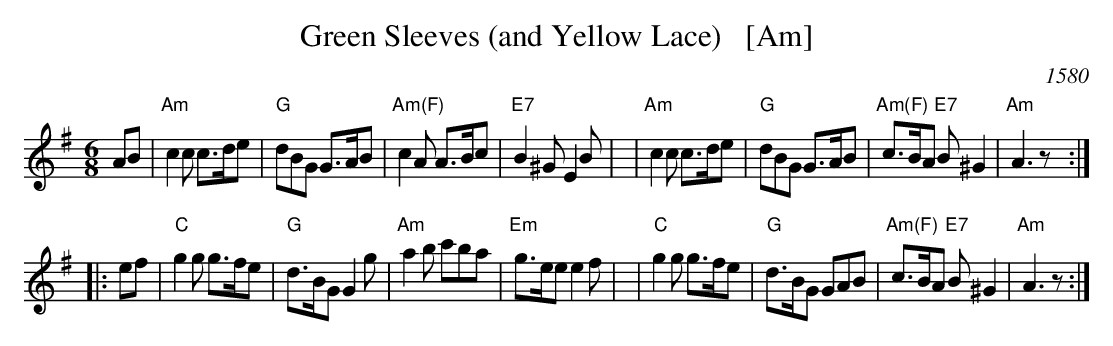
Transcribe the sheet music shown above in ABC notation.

X:1
T: Green Sleeves (and Yellow Lace)   [Am]
O: 1580
M: 6/8
L: 1/8
K: ADor
  AB \
| "Am"c2c c>de | "G"dBG G>AB | "Am(F)"c2A A>Bc | "E7"B2^G E2B |\
| "Am"c2c c>de | "G"dBG G>AB | "Am(F)"c>BA "E7"B^G2 | "Am"A3 z :|
|: ef \
| "C"g2g g>fe | "G"d>BG G2g | "Am"a2b c'ba | "Em"g>ee e2f |\
| "C"g2g g>fe | "G"d>BG GAB | "Am(F)"c>BA "E7"B^G2 | "Am"A3 z :|
